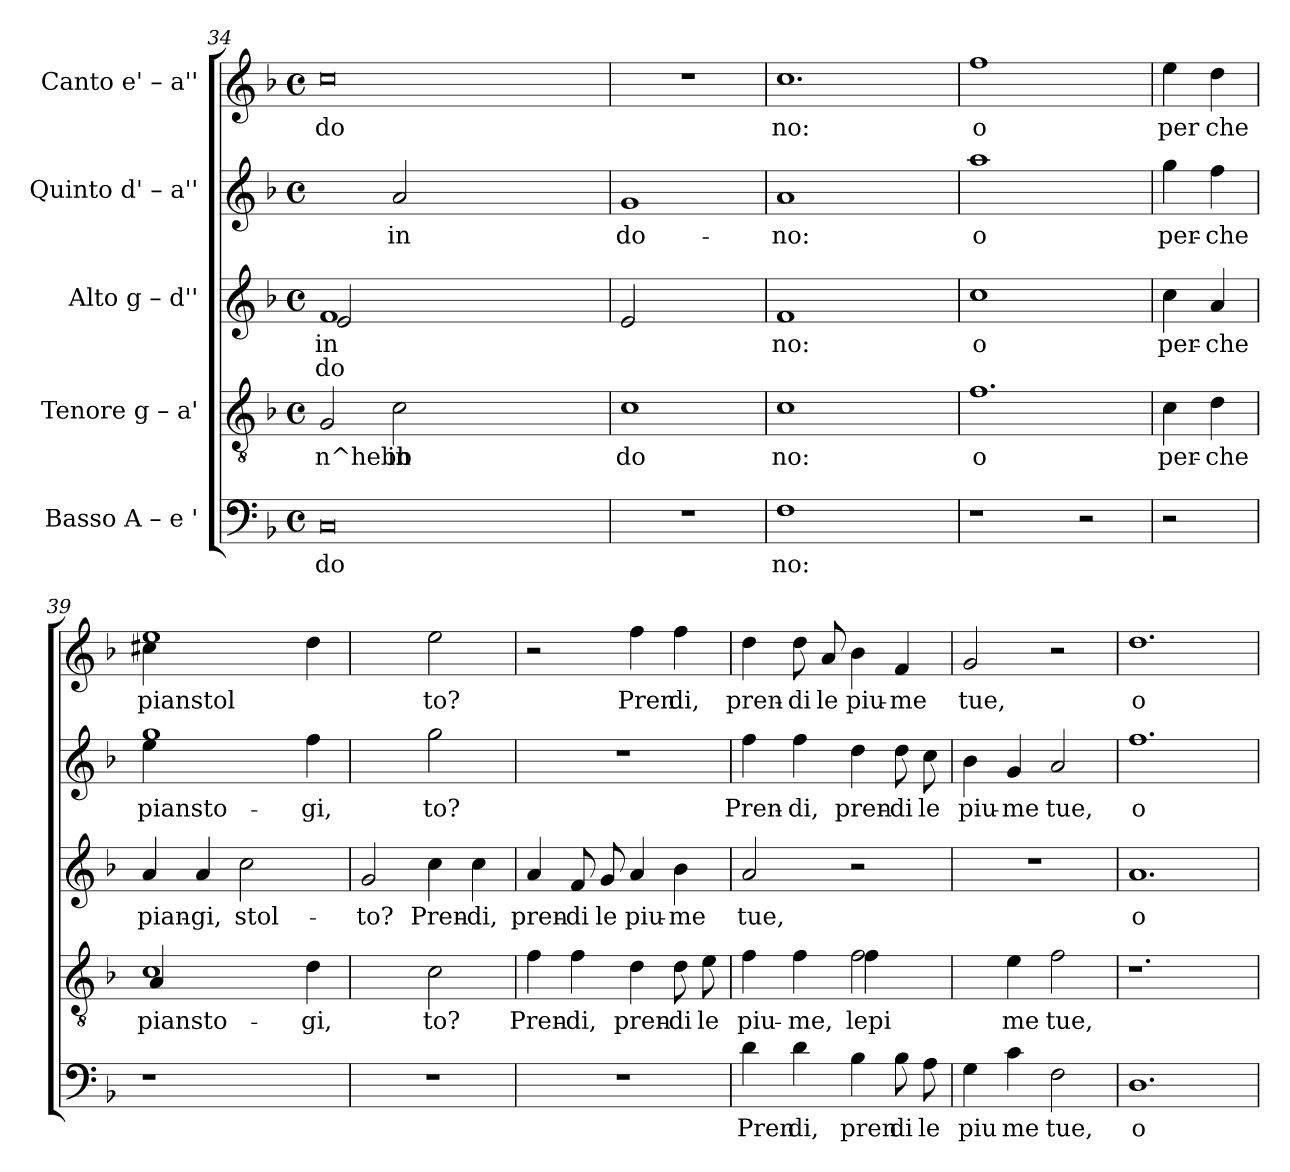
**kern	**text	**kern	**text	**kern	**text	**text	**kern	**text	**kern	**text
*part5	*part5	*part4	*part4	*part3	*part3	*part3	*part2	*part2	*part1	*part1
*staff5	*staff5	*staff4	*staff4	*staff3	*staff3	*staff3	*staff2	*staff2	*staff1	*staff1
*I"Basso  A – e '	*	*I"Tenore  g – a'	*	*I"Alto  g – d''	*	*	*I"Quinto  d' – a''	*	*I"Canto  e' – a''	*
*clefF4	*	*clefGv2	*	*clefG2	*	*	*clefG2	*	*clefG2	*
*k[b-]	*	*k[b-]	*	*k[b-]	*	*	*k[b-]	*	*k[b-]	*
*F:	*	*F:	*	*F:	*	*	*F:	*	*F:	*
*M4/4	*	*M4/4	*	*M4/4	*	*	*M4/4	*	*M4/4	*
*met(c)	*	*met(c)	*	*met(c)	*	*	*met(c)	*	*met(c)	*
=34	=34	=34	=34	=34	=34	=34	=34	=34	=34	=34
!	!LO:LY:b:rj	!	!LO:LY:b:cj	!	!LO:LY:b:rj	!LO:LY:b:rj	!	!	!	!LO:LY:b:rj
*	*	*	*	*^	*	*	*	*	*	*
0C	do	2G/	n^hebb	1f	2e/	in	do	2ryy	.	0cc	do
!	!	!	!LO:LY:b:cj	!	!	!	!	!	!LO:LY:b:rj	!	!
.	.	2c\	in	.	1ryy	.	.	2a/	in	.	.
.	.	1ryy	.	1ryy	.	.	.	1ryy	.	.	.
.	.	.	.	.	2ryy	.	.	.	.	.	.
=35	=35	=35	=35	=35	=35	=35	=35	=35	=35	=35	=35
!	!	!	!LO:LY:b:cj	!	!	!LO:LY:b:rj	!	!	!LO:LY:b:rj	!	!
*	*	*	*	*v	*v	*	*	*	*	*	*
1r	.	1c	do	2e/	.	.	1g	do-	1r	.
.	.	.	.	2ryy	.	.	.	.	.	.
!!LO:PB:g=z
=36	=36	=36	=36	=36	=36	=36	=36	=36	=36	=36
!	!LO:LY:b:rj	!	!LO:LY:b:cj	!	!LO:LY:b:rj	!	!	!LO:LY:b:rj	!	!LO:LY:b:rj
1F	no:	1c	no:	1f	no:	.	1a	-no:	1.cc	no:
2ryy	.	2ryy	.	2ryy	.	.	2ryy	.	.	.
=37	=37	=37	=37	=37	=37	=37	=37	=37	=37	=37
!	!	!	!LO:LY:b:cj	!	!LO:LY:b:rj	!	!	!LO:LY:b:rj	!	!LO:LY:b:rj
1r	.	1.f	o	1cc	o	.	1aa	o	1ff	o
2r	.	.	.	2ryy	.	.	2ryy	.	2ryy	.
=38	=38	=38	=38	=38	=38	=38	=38	=38	=38	=38
!	!	!	!LO:LY:b:cj	!	!LO:LY:b:rj	!	!	!LO:LY:b:rj	!	!LO:LY:b:rj
2r	.	4c\	per-	4cc\	per-	.	4gg\	per-	4ee\	per
!	!	!	!LO:LY:b:cj	!	!LO:LY:b:rj	!	!	!LO:LY:b:rj	!	!LO:LY:b:rj
.	.	4d\	-che	4a/	-che	.	4ff\	-che	4dd\	che
=39	=39	=39	=39	=39	=39	=39	=39	=39	=39	=39
*	*	*^	*	*	*	*	*	*	*	*
!	!	!	!	!LO:LY:b:cj	!	!LO:LY:b:rj	!	!	!LO:LY:b:rj	!	!LO:LY:b:rj
*	*	*	*	*	*	*	*	*^	*	*^	*
1r	.	1c	4A/	piansto-	4a/	pian-	.	1gg	4ee\	piansto-	1ee	4cc#X\	pianstol
!	!	!	!	!	!	!LO:LY:b:rj	!	!	!	!	!	!	!
.	.	.	1ryy	.	4a/	-gi,	.	.	1ryy	.	.	1ryy	.
!	!	!	!	!	!	!LO:LY:b:rj	!	!	!	!	!	!	!
.	.	.	.	.	2cc\	stol-	.	.	.	.	.	.	.
!	!	!	!	!LO:LY:b:cj	!	!	!	!	!	!LO:LY:b:rj	!	!	!LO:LY:b:rj
4ryy	.	4d\	.	-gi,	4ryy	.	.	4ff\	.	-gi,	4dd\	.	.
*	*	*	*	*	*	*	*	*v	*v	*	*	*	*
*	*	*v	*v	*	*	*	*	*	*	*v	*v	*
=40	=40	=40	=40	=40	=40	=40	=40	=40	=40	=40
!	!	!	!	!	!LO:LY:b:rj	!	!	!	!	!
1r	.	2ryy	.	2g/	-to?	.	2ryy	.	2ryy	.
!	!	!	!LO:LY:b:cj	!	!LO:LY:b:rj	!	!	!LO:LY:b:rj	!	!LO:LY:b:rj
.	.	2c\	to?	4cc\	Pren-	.	2gg\	to?	2ee\	to?
!	!	!	!	!	!LO:LY:b:rj	!	!	!	!	!
.	.	.	.	4cc\	-di,	.	.	.	.	.
=41	=41	=41	=41	=41	=41	=41	=41	=41	=41	=41
!	!	!	!LO:LY:b:cj	!	!LO:LY:b:rj	!	!	!	!	!
1r	.	4f\	Pren-	4a/	pren-	.	1r	.	2r	.
!	!	!	!LO:LY:b:cj	!	!LO:LY:b:rj	!	!	!	!	!
.	.	4f\	-di,	8f/	-di	.	.	.	.	.
!	!	!	!	!	!LO:LY:b:rj	!	!	!	!	!
.	.	.	.	8g/	le	.	.	.	.	.
!	!	!	!LO:LY:b:cj	!	!LO:LY:b:rj	!	!	!	!	!LO:LY:b:rj
.	.	4d\	pren-	4a/	piu-	.	.	.	4ff\	Pren
!	!	!	!LO:LY:b:cj	!	!LO:LY:b:rj	!	!	!	!	!LO:LY:b:rj
.	.	8d\	-di	4b-\	-me	.	.	.	4ff\	di,
!	!	!	!LO:LY:b:cj	!	!	!	!	!	!	!
.	.	8e\	le	.	.	.	.	.	.	.
!!LO:LB:g=z
=42	=42	=42	=42	=42	=42	=42	=42	=42	=42	=42
!	!LO:LY:b:rj	!	!LO:LY:b:cj	!	!LO:LY:b:rj	!	!	!LO:LY:b:rj	!	!LO:LY:b:rj
*	*	*^	*	*	*	*	*	*	*	*
4d\	Pren	4f\	2ryy	piu-	2a/	tue,	.	4ff\	Pren-	4dd\	pren-
!	!LO:LY:b:rj	!	!	!LO:LY:b:cj	!	!	!	!	!LO:LY:b:rj	!	!LO:LY:b:rj
4d\	di,	4f\	.	-me,	.	.	.	4ff\	-di,	8dd\	-di
!	!	!	!	!	!	!	!	!	!	!	!LO:LY:b:rj
.	.	.	.	.	.	.	.	.	.	8a/	le
!	!LO:LY:b:rj	!	!	!LO:LY:b:cj	!	!	!	!	!LO:LY:b:rj	!	!LO:LY:b:rj
4B-\	pren	2f\	4f\	lepi	2r	.	.	4dd\	pren-	4b-\	piu-
!	!LO:LY:b:rj	!	!	!	!	!	!	!	!LO:LY:b:rj	!	!LO:LY:b:rj
8B-\	di	.	4ryy	.	.	.	.	8dd\	-di	4f/	-me
!	!LO:LY:b:rj	!	!	!	!	!	!	!	!LO:LY:b:rj	!	!
8A\	le	.	.	.	.	.	.	8cc\	le	.	.
*	*	*v	*v	*	*	*	*	*	*	*	*
=43	=43	=43	=43	=43	=43	=43	=43	=43	=43	=43
!	!LO:LY:b:rj	!	!	!	!	!	!	!LO:LY:b:rj	!	!LO:LY:b:rj
4G\	piu	4ryy	.	1r	.	.	4b-\	piu-	2g/	tue,
!	!LO:LY:b:rj	!	!LO:LY:b:cj	!	!	!	!	!LO:LY:b:rj	!	!
4c\	me	4e\	me	.	.	.	4g/	-me	.	.
!	!LO:LY:b:rj	!	!LO:LY:b:cj	!	!	!	!	!LO:LY:b:rj	!	!
2F\	tue,	2f\	tue,	.	.	.	2a/	tue,	2r	.
=44	=44	=44	=44	=44	=44	=44	=44	=44	=44	=44
!	!LO:LY:b:rj	!	!	!	!LO:LY:b:rj	!	!	!LO:LY:b:rj	!	!LO:LY:b:rj
1.D	o	1.r	.	1.a	o	.	1.ff	o	1.dd	o
=	=	=	=	=	=	=	=	=	=	=
*-	*-	*-	*-	*-	*-	*-	*-	*-	*-	*-
